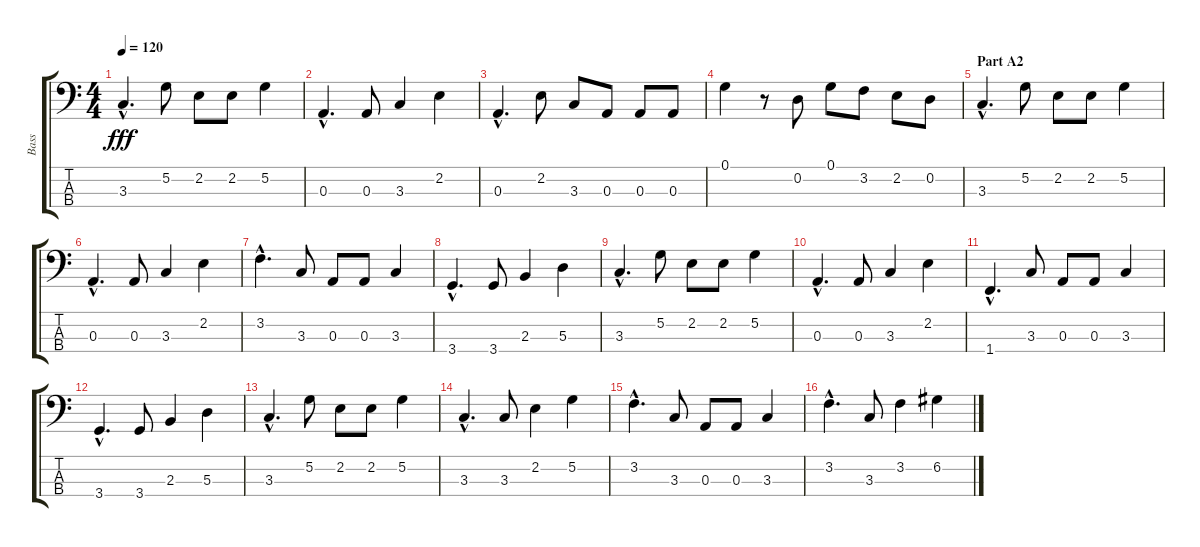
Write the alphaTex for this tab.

\track ("Bass" "Bass") {instrument acousticbass}
\staff {score tabs}
\tuning (G2 D2 A1 E1) {hide}
\ts (4 4)
\tempo 120
\clef f4
\ks c
3.3{hac}.4{d dy fff} 5.2.8 2.2.8 2.2.8 5.2.4 |
0.3{hac}.4{d} 0.3.8 3.3.4 2.2.4 |
0.3{hac}.4{d} 2.2.8 3.3.8 0.3.8 0.3.8 0.3.8 |
0.1.4 r.8 0.2.8 0.1.8 3.2.8 2.2.8 0.2.8 |
\section ("" "Part A2")
3.3{hac}.4{d} 5.2.8 2.2.8 2.2.8 5.2.4 |
0.3{hac}.4{d} 0.3.8 3.3.4 2.2.4 |
3.2{hac}.4{d} 3.3.8 0.3.8 0.3.8 3.3.4 |
3.4{hac}.4{d} 3.4.8 2.3.4 5.3.4 |
3.3{hac}.4{d} 5.2.8 2.2.8 2.2.8 5.2.4 |
0.3{hac}.4{d} 0.3.8 3.3.4 2.2.4 |
1.4{hac}.4{d} 3.3.8 0.3.8 0.3.8 3.3.4 |
3.4{hac}.4{d} 3.4.8 2.3.4 5.3.4 |
3.3{hac}.4{d} 5.2.8 2.2.8 2.2.8 5.2.4 |
3.3{hac}.4{d} 3.3.8 2.2.4 5.2.4 |
3.2{hac}.4{d} 3.3.8 0.3.8 0.3.8 3.3.4 |
3.2{hac}.4{d} 3.3.8 3.2.4 6.2.4
